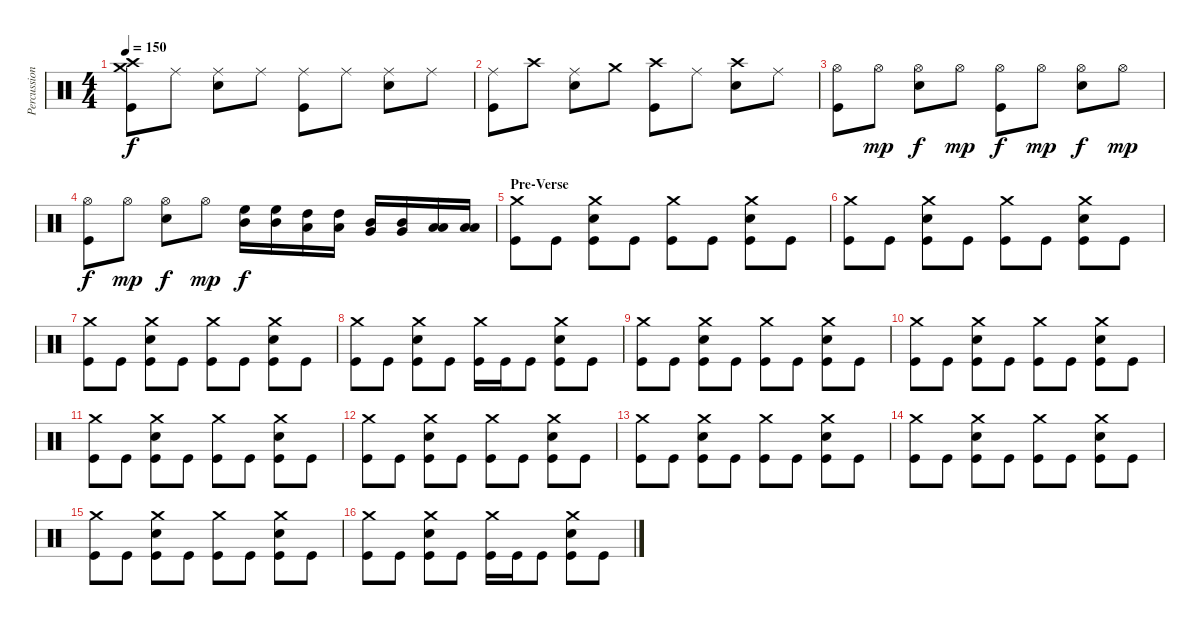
\track ("Percussion" "Percussion") {instrument percussion}
\staff {score}
\articulation defaults
\ts (4 4)
\tempo 150
\clef neutral
\ks c
("Crash medium (hit)" "Crash high (hit)" "Kick (hit)").8{dy f} "Ride (middle)".8 ("Ride (middle)" "Electric Snare (hit)").8 "Ride (middle)".8 ("Ride (middle)" "Kick (hit)").8 "Ride (middle)".8 ("Ride (middle)" "Electric Snare (hit)").8 "Ride (middle)".8 |
("Ride (middle)" "Kick (hit)").8 "Crash high (hit)".8 ("Ride (middle)" "Electric Snare (hit)").8 "Crash medium (hit)".8 ("Crash high (hit)" "Kick (hit)").8 "Ride (middle)".8 ("Crash high (hit)" "Electric Snare (hit)").8 "Ride (middle)".8 |
("Hi-Hat (open)" "Kick (hit)").8 "Hi-Hat (open)".8{dy mp} ("Hi-Hat (open)" "Electric Snare (hit)").8{dy f} "Hi-Hat (open)".8{dy mp} ("Hi-Hat (open)" "Kick (hit)").8{dy f} "Hi-Hat (open)".8{dy mp} ("Hi-Hat (open)" "Electric Snare (hit)").8{dy f} "Hi-Hat (open)".8{dy mp} |
("Hi-Hat (open)" "Kick (hit)").8{dy f} "Hi-Hat (open)".8{dy mp} ("Hi-Hat (open)" "Electric Snare (hit)").8{dy f} "Hi-Hat (open)".8{dy mp} ("High Floor Tom (hit)" "Mid Tom (hit)").16{dy f} ("High Floor Tom (hit)" "Mid Tom (hit)").16 ("High Tom (hit)" "Low Tom (hit)").16 ("High Tom (hit)" "Low Tom (hit)").16 ("Mid Tom (hit)" "Very Low Tom (hit)").16 ("Mid Tom (hit)" "Very Low Tom (hit)").16 ("Low Tom (hit)" "Low Floor Tom (hit)").16 ("Low Tom (hit)" "Low Floor Tom (hit)").16 |
\section ("" "Pre-Verse")
("Crash medium (hit)" "Kick (hit)").8 "Kick (hit)".8 ("Crash medium (hit)" "Electric Snare (hit)" "Kick (hit)").8 "Kick (hit)".8 ("Crash medium (hit)" "Kick (hit)").8 "Kick (hit)".8 ("Crash medium (hit)" "Electric Snare (hit)" "Kick (hit)").8 "Kick (hit)".8 |
("Crash medium (hit)" "Kick (hit)").8 "Kick (hit)".8 ("Crash medium (hit)" "Electric Snare (hit)" "Kick (hit)").8 "Kick (hit)".8 ("Crash medium (hit)" "Kick (hit)").8 "Kick (hit)".8 ("Crash medium (hit)" "Electric Snare (hit)" "Kick (hit)").8 "Kick (hit)".8 |
("Crash medium (hit)" "Kick (hit)").8 "Kick (hit)".8 ("Crash medium (hit)" "Electric Snare (hit)" "Kick (hit)").8 "Kick (hit)".8 ("Crash medium (hit)" "Kick (hit)").8 "Kick (hit)".8 ("Crash medium (hit)" "Electric Snare (hit)" "Kick (hit)").8 "Kick (hit)".8 |
("Crash medium (hit)" "Kick (hit)").8 "Kick (hit)".8 ("Crash medium (hit)" "Electric Snare (hit)" "Kick (hit)").8 "Kick (hit)".8 ("Crash medium (hit)" "Kick (hit)").16 "Kick (hit)".16 "Kick (hit)".8 ("Crash medium (hit)" "Electric Snare (hit)" "Kick (hit)").8 "Kick (hit)".8 |
("Crash medium (hit)" "Kick (hit)").8 "Kick (hit)".8 ("Crash medium (hit)" "Electric Snare (hit)" "Kick (hit)").8 "Kick (hit)".8 ("Crash medium (hit)" "Kick (hit)").8 "Kick (hit)".8 ("Crash medium (hit)" "Electric Snare (hit)" "Kick (hit)").8 "Kick (hit)".8 |
("Crash medium (hit)" "Kick (hit)").8 "Kick (hit)".8 ("Crash medium (hit)" "Electric Snare (hit)" "Kick (hit)").8 "Kick (hit)".8 ("Crash medium (hit)" "Kick (hit)").8 "Kick (hit)".8 ("Crash medium (hit)" "Electric Snare (hit)" "Kick (hit)").8 "Kick (hit)".8 |
("Crash medium (hit)" "Kick (hit)").8 "Kick (hit)".8 ("Crash medium (hit)" "Electric Snare (hit)" "Kick (hit)").8 "Kick (hit)".8 ("Crash medium (hit)" "Kick (hit)").8 "Kick (hit)".8 ("Crash medium (hit)" "Electric Snare (hit)" "Kick (hit)").8 "Kick (hit)".8 |
("Crash medium (hit)" "Kick (hit)").8 "Kick (hit)".8 ("Crash medium (hit)" "Electric Snare (hit)" "Kick (hit)").8 "Kick (hit)".8 ("Crash medium (hit)" "Kick (hit)").8 "Kick (hit)".8 ("Crash medium (hit)" "Electric Snare (hit)" "Kick (hit)").8 "Kick (hit)".8 |
("Crash medium (hit)" "Kick (hit)").8 "Kick (hit)".8 ("Crash medium (hit)" "Electric Snare (hit)" "Kick (hit)").8 "Kick (hit)".8 ("Crash medium (hit)" "Kick (hit)").8 "Kick (hit)".8 ("Crash medium (hit)" "Electric Snare (hit)" "Kick (hit)").8 "Kick (hit)".8 |
("Crash medium (hit)" "Kick (hit)").8 "Kick (hit)".8 ("Crash medium (hit)" "Electric Snare (hit)" "Kick (hit)").8 "Kick (hit)".8 ("Crash medium (hit)" "Kick (hit)").8 "Kick (hit)".8 ("Crash medium (hit)" "Electric Snare (hit)" "Kick (hit)").8 "Kick (hit)".8 |
("Crash medium (hit)" "Kick (hit)").8 "Kick (hit)".8 ("Crash medium (hit)" "Electric Snare (hit)" "Kick (hit)").8 "Kick (hit)".8 ("Crash medium (hit)" "Kick (hit)").8 "Kick (hit)".8 ("Crash medium (hit)" "Electric Snare (hit)" "Kick (hit)").8 "Kick (hit)".8 |
("Crash medium (hit)" "Kick (hit)").8 "Kick (hit)".8 ("Crash medium (hit)" "Electric Snare (hit)" "Kick (hit)").8 "Kick (hit)".8 ("Crash medium (hit)" "Kick (hit)").16 "Kick (hit)".16 "Kick (hit)".8 ("Crash medium (hit)" "Electric Snare (hit)" "Kick (hit)").8 "Kick (hit)".8
